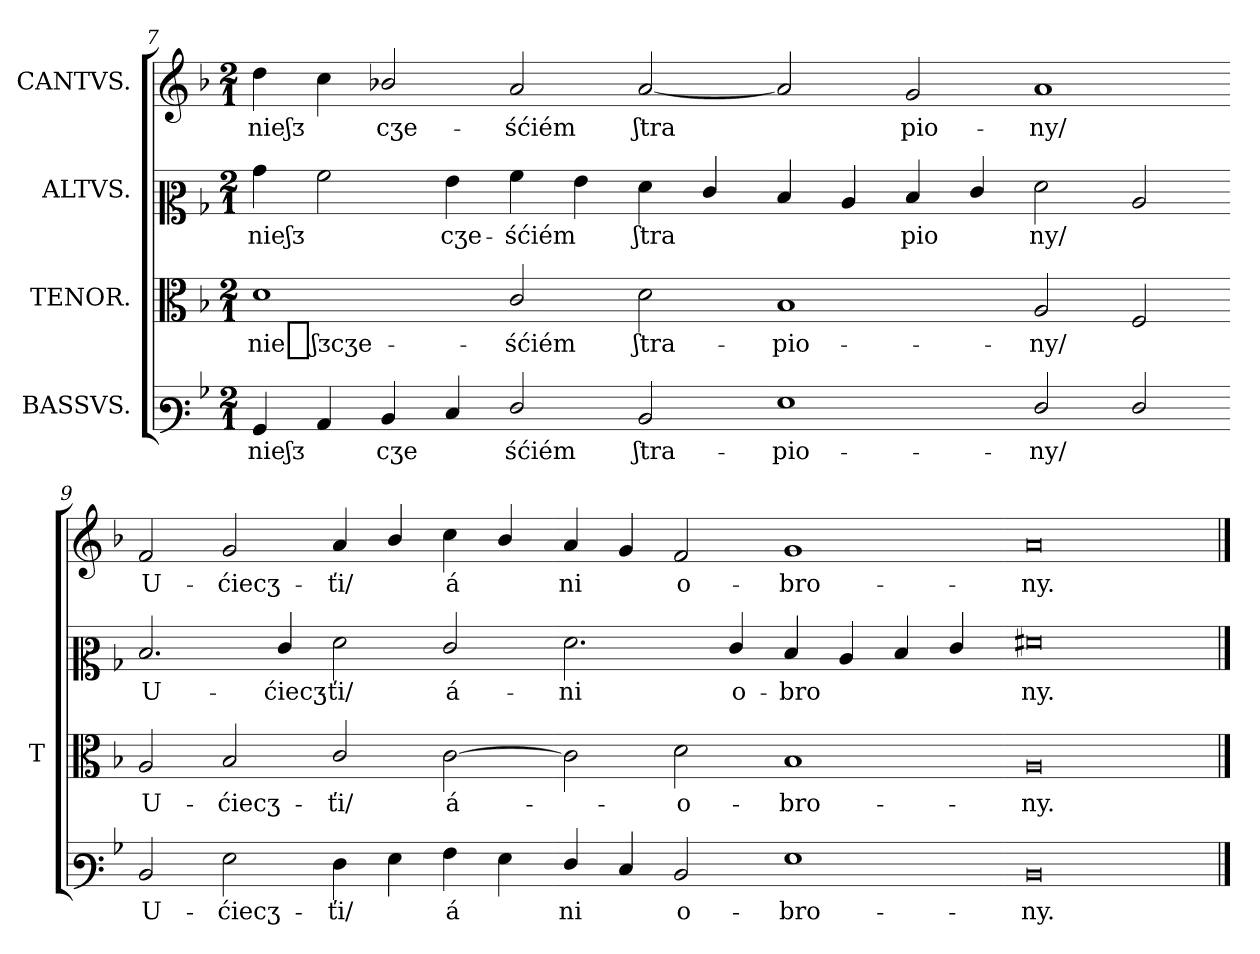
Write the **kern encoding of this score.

**kern	**text	**kern	**text	**kern	**text	**kern	**text
*part4	*part4	*part3	*part3	*part2	*part2	*part1	*part1
*staff4	*staff4	*staff3	*staff3	*staff2	*staff2	*staff1	*staff1
*I"BASSVS.	*	*I"TENOR.	*	*I"ALTVS.	*	*I"CANTVS.	*
*	*	*I'T	*	*	*	*	*
*clefF3	*	*clefC3	*	*clefC2	*	*clefG2	*
*k[b-]	*	*k[b-]	*	*k[b-]	*	*k[b-]	*
*M2/1	*	*M2/1	*	*M2/1	*	*M2/1	*
=7	=7	=7	=7	=7	=7	=7	=7
4BB-	nieʃᴣ	1d	nie_ʃᴣcӡe-	4b-	nieʃᴣ	4dd	nieʃᴣ
4C	.	.	.	2a	.	4cc	.
4D	cӡe	.	.	.	.	2b-X/	cӡe-
4E	.	.	.	4g	cӡe-	.	.
2F/	śćiém	2c/	-śćiém	4a	-śćiém	2a	-śćiém
.	.	.	.	4g	.	.	.
2D	ʃtra-	2d	ʃtra-	4f	ʃtra	[2a	ʃtra
.	.	.	.	4e/	.	.	.
=8-	=8-	=8-	=8-	=8-	=8-	=8-	=8-
1G	-pio-	1B-	-pio-	4d	.	2a]	.
.	.	.	.	4c	.	.	.
.	.	.	.	4d	pio	2g	pio-
.	.	.	.	4e/	.	.	.
2F/	-ny/	2A	-ny/	2f	ny/	1a	-ny/
2F/	.	2F	.	2c	.	.	.
=9-	=9-	=9-	=9-	=9-	=9-	=9-	=9-
2D	U-	2A	U-	2.d	U-	2f	U-
2G	-ćiecӡ-	2B-	-ćiecӡ-	.	.	2g	-ćiecӡ-
.	.	.	.	4e/	-ćiecӡ-	.	.
4F	-ťi/	2c/	-ťi/	2f	-ťi/	4a	-ťi/
4G	.	.	.	.	.	4b-/	.
4A	á	[2c	á-	2e/	á-	4cc	á
4G	.	.	.	.	.	4b-/	.
=10-	=10-	=10-	=10-	=10-	=10-	=10-	=10-
4F/	ni	2c]	.	2.f	-ni	4a	ni
4E	.	.	.	.	.	4g	.
2D	o-	2d	o-	.	.	2f	o-
.	.	.	.	4e/	o-	.	.
1G	-bro-	1B-	-bro-	4d	-bro	1g	-bro-
.	.	.	.	4c	.	.	.
.	.	.	.	4d	.	.	.
.	.	.	.	4e/	.	.	.
=11-	=11-	=11-	=11-	=11-	=11-	=11-	=11-
0D/	-ny.	0A/	-ny.	0f#X	ny.	0a/	-ny.
==	==	==	==	==	==	==	==
*-	*-	*-	*-	*-	*-	*-	*-
